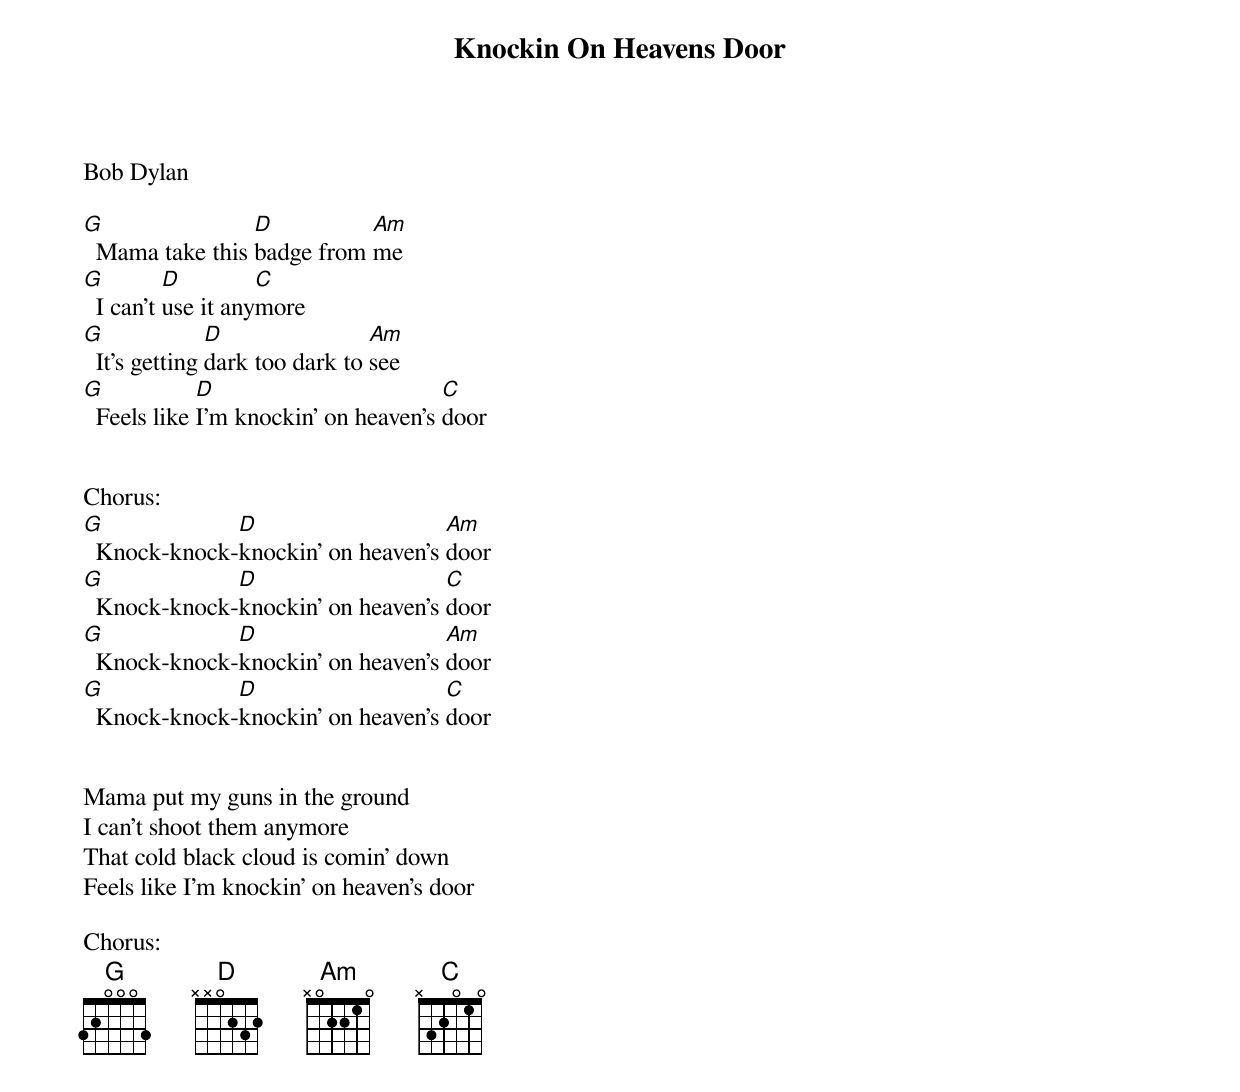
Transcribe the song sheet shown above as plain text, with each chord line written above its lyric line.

Knockin On Heavens Door
Bob Dylan

G                D          Am
  Mama take this badge from me
G         D         C
  I can't use it anymore
G              D                Am
  It's getting dark too dark to see
G            D                        C
  Feels like I'm knockin' on heaven's door


Chorus:
G             D                    Am
  Knock-knock-knockin' on heaven's door
G             D                    C
  Knock-knock-knockin' on heaven's door
G             D                    Am
  Knock-knock-knockin' on heaven's door
G             D                    C
  Knock-knock-knockin' on heaven's door


Mama put my guns in the ground
I can't shoot them anymore
That cold black cloud is comin' down
Feels like I'm knockin' on heaven's door

Chorus:
